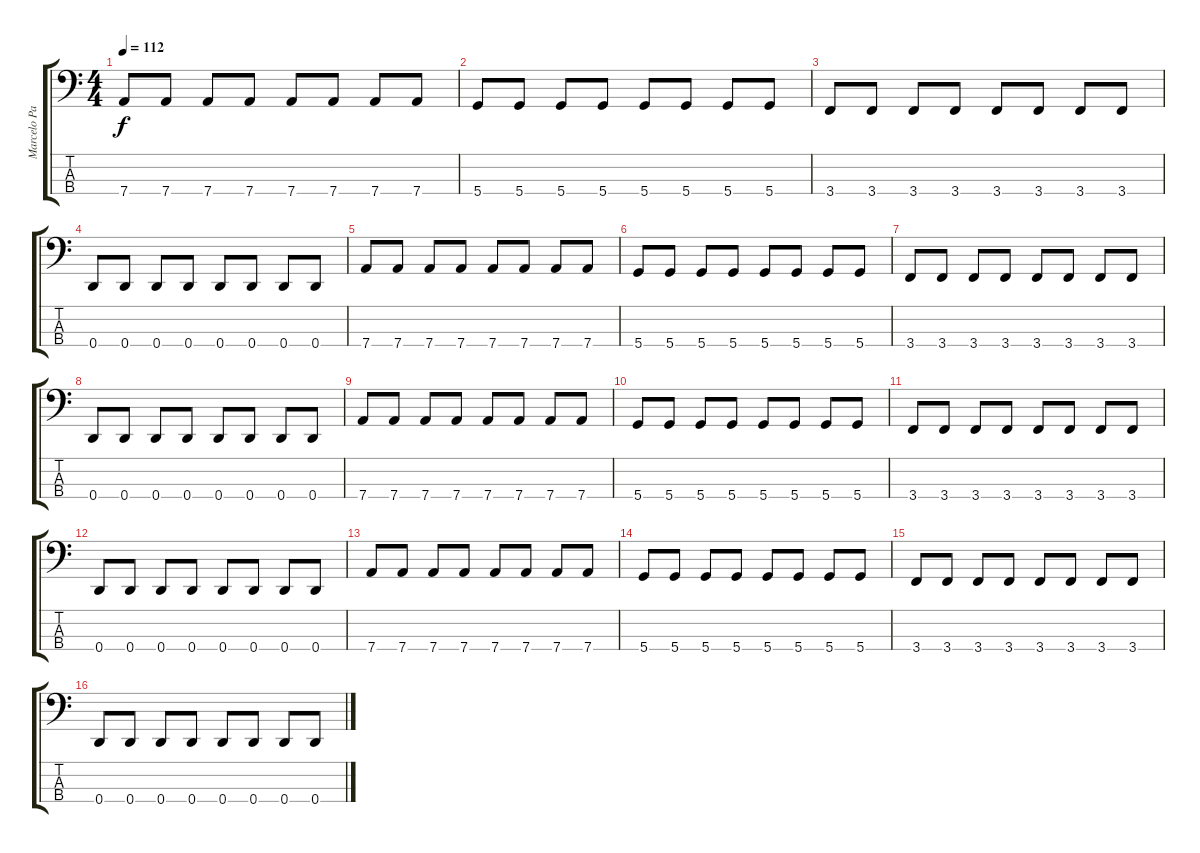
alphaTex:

\track ("Marcelo Palacios" "Marcelo Pa") {instrument electricbassfinger}
\staff {score tabs}
\tuning (G2 D2 A1 D1) {hide}
\ts (4 4)
\tempo 112
\clef f4
\ks c
7.4.8{dy f} 7.4.8 7.4.8 7.4.8 7.4.8 7.4.8 7.4.8 7.4.8 |
5.4.8 5.4.8 5.4.8 5.4.8 5.4.8 5.4.8 5.4.8 5.4.8 |
3.4.8 3.4.8 3.4.8 3.4.8 3.4.8 3.4.8 3.4.8 3.4.8 |
0.4.8 0.4.8 0.4.8 0.4.8 0.4.8 0.4.8 0.4.8 0.4.8 |
7.4.8 7.4.8 7.4.8 7.4.8 7.4.8 7.4.8 7.4.8 7.4.8 |
5.4.8 5.4.8 5.4.8 5.4.8 5.4.8 5.4.8 5.4.8 5.4.8 |
3.4.8 3.4.8 3.4.8 3.4.8 3.4.8 3.4.8 3.4.8 3.4.8 |
0.4.8 0.4.8 0.4.8 0.4.8 0.4.8 0.4.8 0.4.8 0.4.8 |
7.4.8 7.4.8 7.4.8 7.4.8 7.4.8 7.4.8 7.4.8 7.4.8 |
5.4.8 5.4.8 5.4.8 5.4.8 5.4.8 5.4.8 5.4.8 5.4.8 |
3.4.8 3.4.8 3.4.8 3.4.8 3.4.8 3.4.8 3.4.8 3.4.8 |
0.4.8 0.4.8 0.4.8 0.4.8 0.4.8 0.4.8 0.4.8 0.4.8 |
7.4.8 7.4.8 7.4.8 7.4.8 7.4.8 7.4.8 7.4.8 7.4.8 |
5.4.8 5.4.8 5.4.8 5.4.8 5.4.8 5.4.8 5.4.8 5.4.8 |
3.4.8 3.4.8 3.4.8 3.4.8 3.4.8 3.4.8 3.4.8 3.4.8 |
0.4.8 0.4.8 0.4.8 0.4.8 0.4.8 0.4.8 0.4.8 0.4.8
